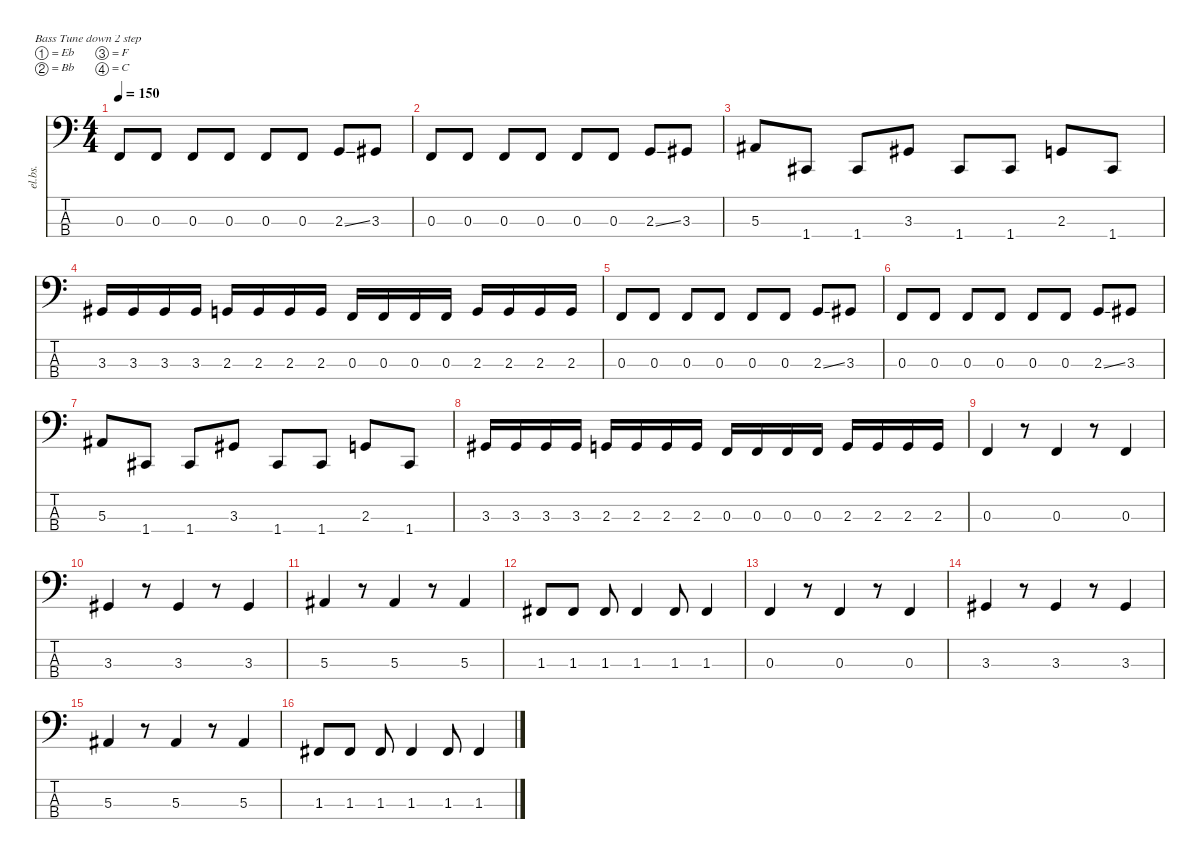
\defaultSystemsLayout 4
\hideDynamics
\bracketExtendMode nobrackets
\otherSystemsTrackNameOrientation horizontal
\track ("Bass" "el.bs.") {instrument slapbass1}
\staff {score tabs}
\tuning (Eb2 Bb1 F1 C1)
\ts (4 4)
\tempo 150
\clef f4
\ks c
0.3.8{dy f beam Up} 0.3.8{beam Up} 0.3.8{beam Up} 0.3.8{beam Up} 0.3.8{beam Up} 0.3.8{beam Up} 2.3{ss}.8{beam Up} 3.3{acc #}.8{beam Up} |
0.3.8{beam Up} 0.3.8{beam Up} 0.3.8{beam Up} 0.3.8{beam Up} 0.3.8{beam Up} 0.3.8{beam Up} 2.3{ss}.8{beam Up} 3.3{acc #}.8{beam Up} |
5.3{acc #}.8{beam Up} 1.4{acc #}.8{beam Up} 1.4{acc #}.8{beam Up} 3.3{acc #}.8{beam Up} 1.4{acc #}.8{beam Up} 1.4{acc #}.8{beam Up} 2.3.8{beam Up} 1.4{acc #}.8{beam Up} |
3.3{acc #}.16{beam Up} 3.3{acc #}.16{beam Up} 3.3{acc #}.16{beam Up} 3.3{acc #}.16{beam Up} 2.3.16{beam Up} 2.3.16{beam Up} 2.3.16{beam Up} 2.3.16{beam Up} 0.3.16{beam Up} 0.3.16{beam Up} 0.3.16{beam Up} 0.3.16{beam Up} 2.3.16{beam Up} 2.3.16{beam Up} 2.3.16{beam Up} 2.3.16{beam Up} |
0.3.8{beam Up} 0.3.8{beam Up} 0.3.8{beam Up} 0.3.8{beam Up} 0.3.8{beam Up} 0.3.8{beam Up} 2.3{ss}.8{beam Up} 3.3{acc #}.8{beam Up} |
0.3.8{beam Up} 0.3.8{beam Up} 0.3.8{beam Up} 0.3.8{beam Up} 0.3.8{beam Up} 0.3.8{beam Up} 2.3{ss}.8{beam Up} 3.3{acc #}.8{beam Up} |
5.3{acc #}.8{beam Up} 1.4{acc #}.8{beam Up} 1.4{acc #}.8{beam Up} 3.3{acc #}.8{beam Up} 1.4{acc #}.8{beam Up} 1.4{acc #}.8{beam Up} 2.3.8{beam Up} 1.4{acc #}.8{beam Up} |
3.3{acc #}.16{beam Up} 3.3{acc #}.16{beam Up} 3.3{acc #}.16{beam Up} 3.3{acc #}.16{beam Up} 2.3.16{beam Up} 2.3.16{beam Up} 2.3.16{beam Up} 2.3.16{beam Up} 0.3.16{beam Up} 0.3.16{beam Up} 0.3.16{beam Up} 0.3.16{beam Up} 2.3.16{beam Up} 2.3.16{beam Up} 2.3.16{beam Up} 2.3.16{beam Up} |
0.3.4{beam Up} r.8{beam Up} 0.3.4{beam Up} r.8{beam Up} 0.3.4{beam Up} |
3.3{acc #}.4{beam Up} r.8{beam Up} 3.3{acc #}.4{beam Up} r.8{beam Up} 3.3{acc #}.4{beam Up} |
5.3{acc #}.4{beam Up} r.8{beam Up} 5.3{acc #}.4{beam Up} r.8{beam Up} 5.3{acc #}.4{beam Up} |
1.3{acc #}.8{beam Up} 1.3{acc #}.8{beam Up} 1.3{acc #}.8{beam Up} 1.3{acc #}.4{beam Up} 1.3{acc #}.8{beam Up} 1.3{acc #}.4{beam Up} |
0.3.4{beam Up} r.8{beam Up} 0.3.4{beam Up} r.8{beam Up} 0.3.4{beam Up} |
3.3{acc #}.4{beam Up} r.8{beam Up} 3.3{acc #}.4{beam Up} r.8{beam Up} 3.3{acc #}.4{beam Up} |
5.3{acc #}.4{beam Up} r.8{beam Up} 5.3{acc #}.4{beam Up} r.8{beam Up} 5.3{acc #}.4{beam Up} |
1.3{acc #}.8{beam Up} 1.3{acc #}.8{beam Up} 1.3{acc #}.8{beam Up} 1.3{acc #}.4{beam Up} 1.3{acc #}.8{beam Up} 1.3{acc #}.4{beam Up}
